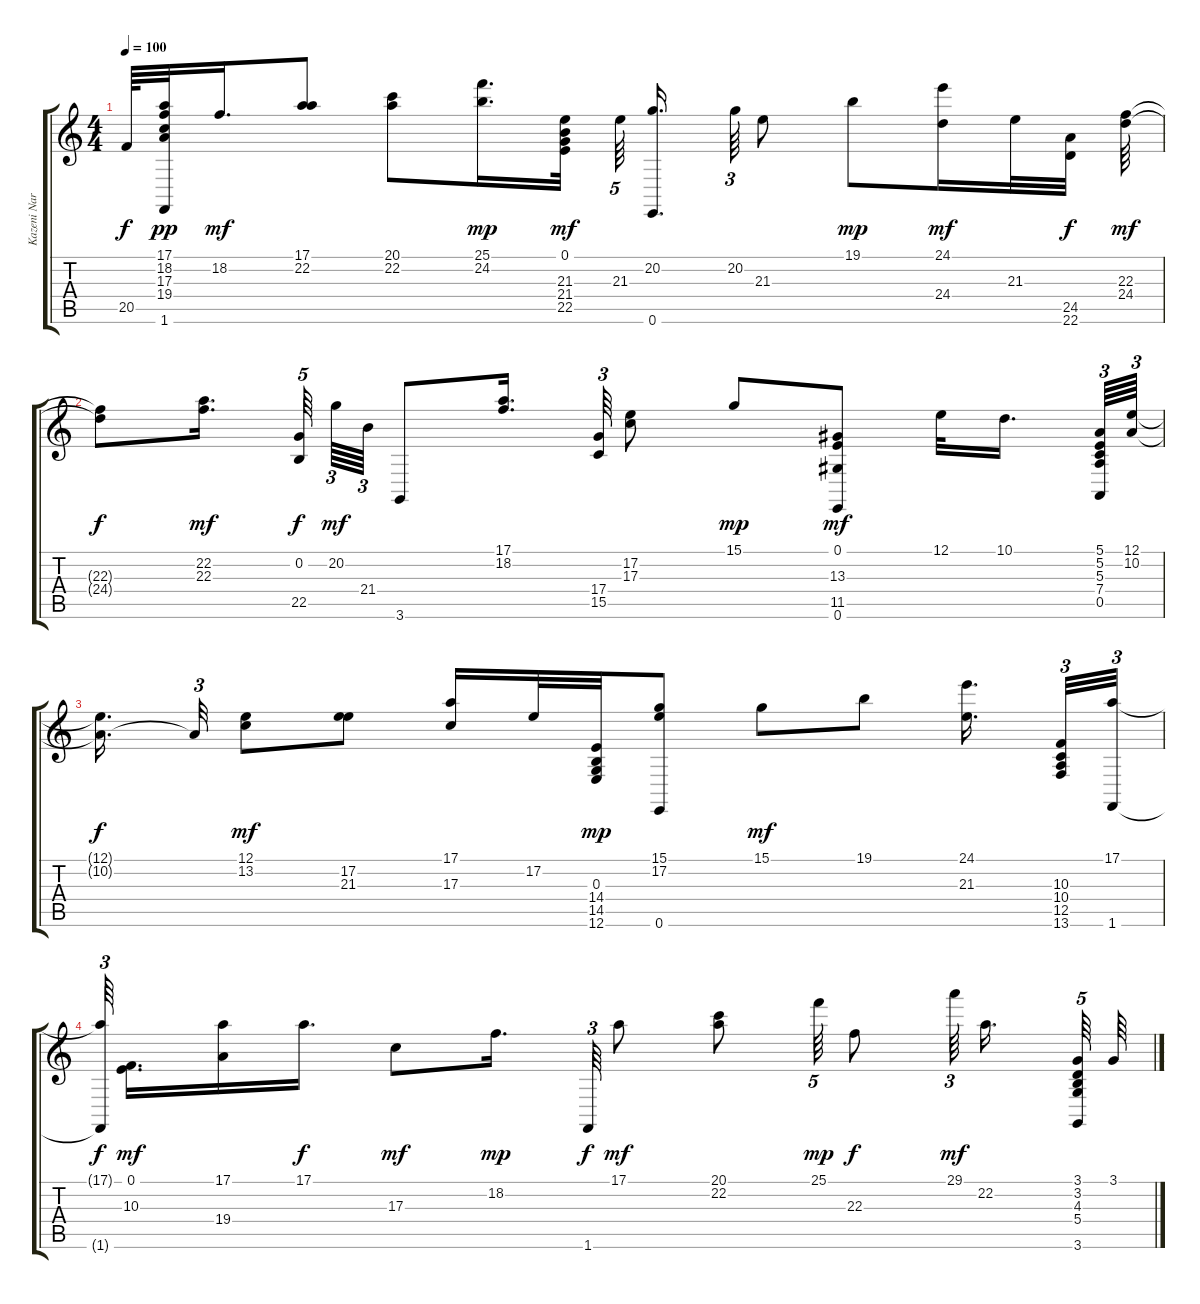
\track ("Kazeni Nari Tai    " "Kazeni Nar") {instrument orchestralharp}
\staff {score tabs}
\tuning (E4 B3 G3 D3 A2 E2) {hide}
\ts (4 4)
\tempo 100
\clef g2
\ks c
20.5{t}.64{dy f} (17.1 18.2 17.3 19.4 1.6).32{dy pp} 18.2.16{d dy mf} (17.1 22.2).8 (20.1 22.2).8 (25.1 24.2).16{d dy mp} (0.1 21.3 21.4 22.5).32{dy mf} 21.3.64{tu (5 4) beam splitsecondary} (20.2 0.6).16{d beam splitsecondary} 20.2.64{tu (3 2)} 21.3.8 19.1.8{dy mp} (24.1 24.4).16{dy mf} 21.3.32 (24.5 22.6).32{dy f} (22.3 24.4).64{dy mf} |
(22.3{t} 24.4{t}).8{dy f} (22.2 22.3).16{d dy mf beam splitsecondary} (0.2 22.5).64{tu (5 4) dy f} 20.2.64{tu (3 2) dy mf} 21.4.64{tu (3 2)} 3.6.8 (17.1 18.2).16{d beam splitsecondary} (17.4 15.5).64{tu (3 2)} (17.2 17.3).8 15.1.8{dy mp} (0.1 13.3 11.5 0.6).8{dy mf} 12.1.32 10.1.16{d beam splitsecondary} (5.1 5.2 5.3 7.4 0.5).64{tu (3 2)} (12.1 10.2).64{tu (3 2)} |
(12.1{t} 10.2{t}).16{d dy f beam splitsecondary} 10.2{t}.32{tu (3 2)} (12.1 13.2).8{dy mf} (17.2 21.3).8 (17.1 17.3).16 17.2.32 (0.3 14.4 14.5 12.6).32{dy mp} (15.1 17.2 0.6).8 15.1.8{dy mf} 19.1.8 (24.1 21.3).16{d beam splitsecondary} (10.3 10.4 12.5 13.6).32{tu (3 2)} (17.1 1.6).32{tu (3 2)} |
(17.1{t} 1.6{t}).64{tu (3 2) dy f beam splitsecondary} (0.1 10.3).16{d dy mf} (17.1 19.4).16 17.1.16{d dy f} 17.3.8{dy mf} 18.2.16{d dy mp beam splitsecondary} 1.6.64{tu (3 2) dy f} 17.1.8{dy mf} (20.1 22.2).8 25.1.64{tu (5 4) dy mp} 22.3.8{dy f} 29.1.64{tu (3 2) dy mf beam splitsecondary} 22.2.16{d beam splitsecondary} (3.1 3.2 4.3 5.4 3.6).64{tu (5 4)} 3.1.64
